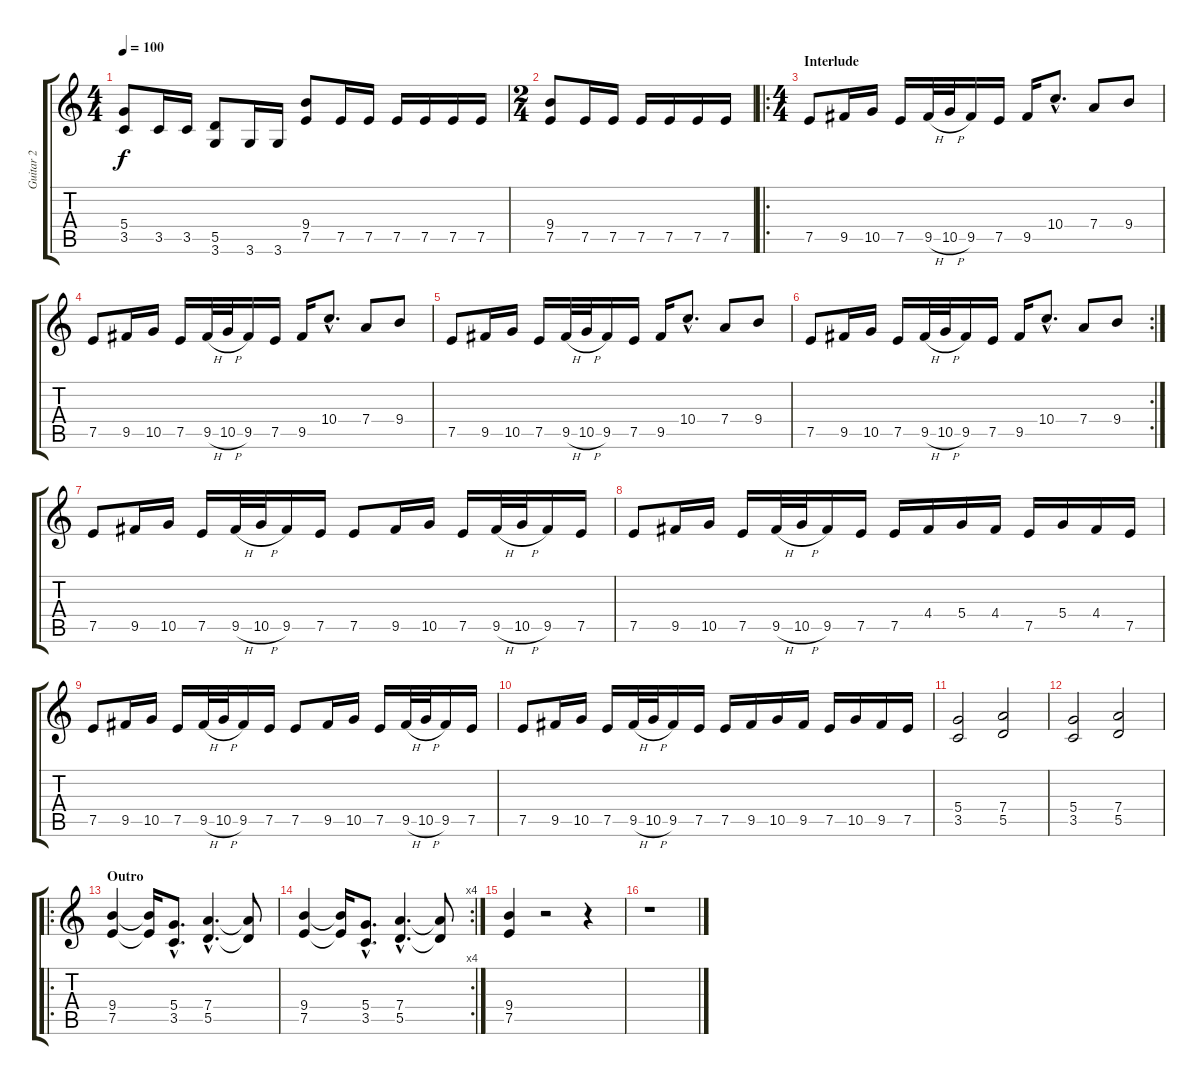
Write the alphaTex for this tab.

\track ("Guitar 2" "Guitar 2") {instrument distortionguitar}
\staff {score tabs}
\tuning (E4 B3 G3 D3 A2 E2) {hide}
\ts (4 4)
\tempo 100
\clef g2
\ks c
(5.4 3.5).8{dy f} 3.5.16 3.5.16 (5.5 3.6).8 3.6.16 3.6.16 (9.4 7.5).8 7.5.16 7.5.16 7.5.16 7.5.16 7.5.16 7.5.16 |
\ts (2 4)
(9.4 7.5).8 7.5.16 7.5.16 7.5.16 7.5.16 7.5.16 7.5.16 |
\ro
\ts (4 4)
\section ("" "Interlude")
7.5.8 9.5.16 10.5.16 7.5.16 9.5{h}.32 10.5{h}.32 9.5.16 7.5.16 9.5.16 10.4{hac}.8{d} 7.4.8 9.4.8 |
7.5.8 9.5.16 10.5.16 7.5.16 9.5{h}.32 10.5{h}.32 9.5.16 7.5.16 9.5.16 10.4{hac}.8{d} 7.4.8 9.4.8 |
7.5.8 9.5.16 10.5.16 7.5.16 9.5{h}.32 10.5{h}.32 9.5.16 7.5.16 9.5.16 10.4{hac}.8{d} 7.4.8 9.4.8 |
\rc 2
7.5.8 9.5.16 10.5.16 7.5.16 9.5{h}.32 10.5{h}.32 9.5.16 7.5.16 9.5.16 10.4{hac}.8{d} 7.4.8 9.4.8 |
7.5.8 9.5.16 10.5.16 7.5.16 9.5{h}.32 10.5{h}.32 9.5.16 7.5.16 7.5.8 9.5.16 10.5.16 7.5.16 9.5{h}.32 10.5{h}.32 9.5.16 7.5.16 |
7.5.8 9.5.16 10.5.16 7.5.16 9.5{h}.32 10.5{h}.32 9.5.16 7.5.16 7.5.16 4.4.16 5.4.16 4.4.16 7.5.16 5.4.16 4.4.16 7.5.16 |
7.5.8 9.5.16 10.5.16 7.5.16 9.5{h}.32 10.5{h}.32 9.5.16 7.5.16 7.5.8 9.5.16 10.5.16 7.5.16 9.5{h}.32 10.5{h}.32 9.5.16 7.5.16 |
7.5.8 9.5.16 10.5.16 7.5.16 9.5{h}.32 10.5{h}.32 9.5.16 7.5.16 7.5.16 9.5.16 10.5.16 9.5.16 7.5.16 10.5.16 9.5.16 7.5.16 |
(5.4 3.5).2 (7.4 5.5).2 |
(5.4 3.5).2 (7.4 5.5).2 |
\ro
\section ("" "Outro")
(9.4 7.5).4 (9.4{t} 7.5{t}).16 (5.4{hac} 3.5{hac}).8{d} (7.4{hac} 5.5{hac}).4{d} (7.4{t} 5.5{t}).8 |
\rc 4
(9.4 7.5).4 (9.4{t} 7.5{t}).16 (5.4{hac} 3.5{hac}).8{d} (7.4{hac} 5.5{hac}).4{d} (7.4{t} 5.5{t}).8 |
(9.4 7.5).4 r.2 r.4 |
r.1
